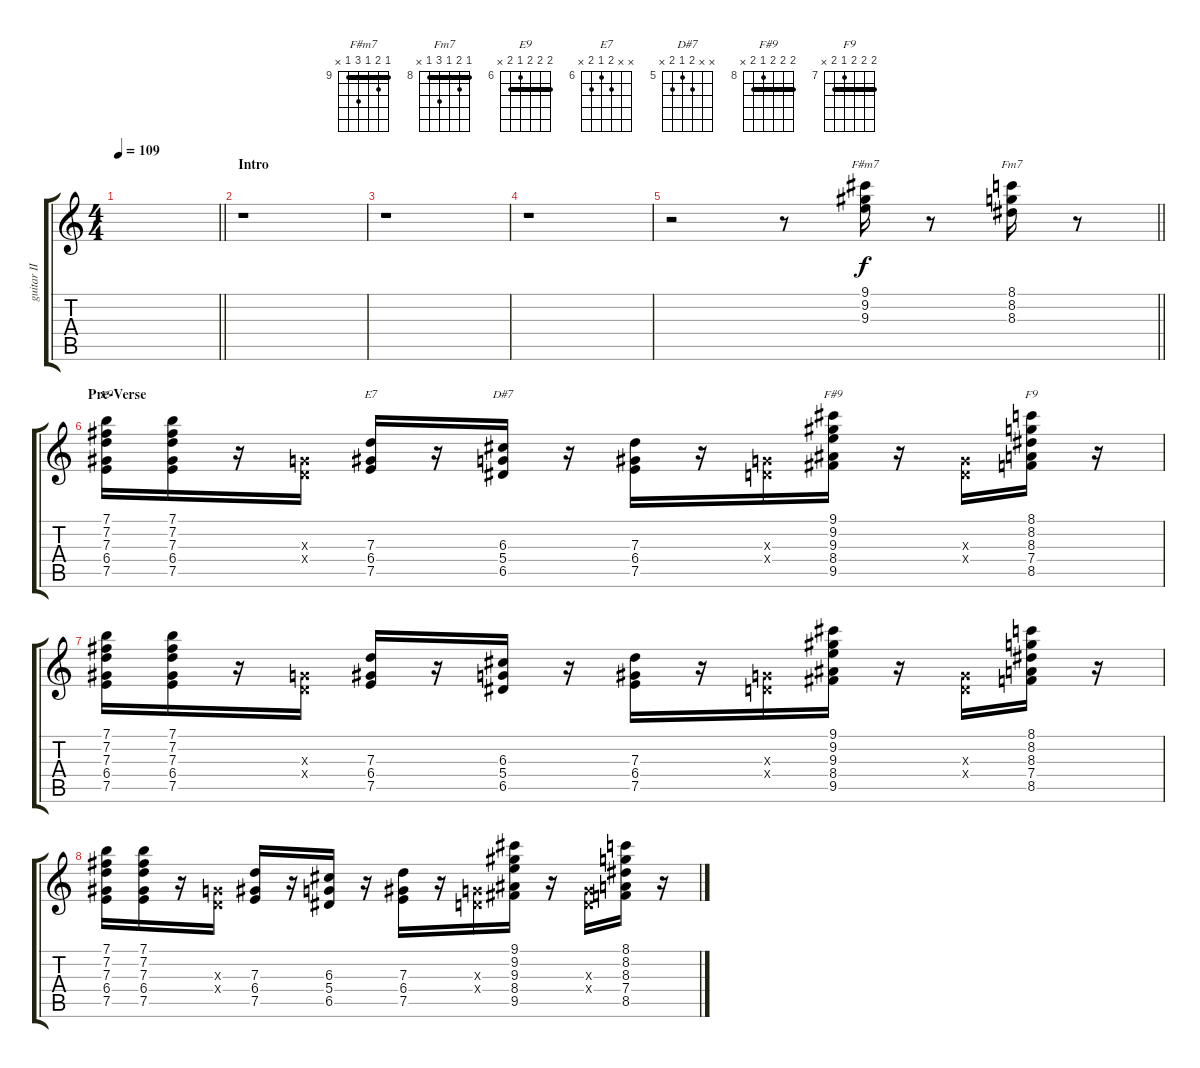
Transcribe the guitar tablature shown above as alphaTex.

\track ("guitar II" "guitar II") {instrument electricguitarclean}
\staff {score tabs}
\tuning (E4 B3 G3 D3 A2 E2) {hide}
\chord ("F#m7" 9 10 9 11 9 x) {firstfret 9 barre 9}
\chord ("Fm7" 8 9 8 10 8 x) {firstfret 8 barre 8}
\chord ("E9" 7 7 7 6 7 x) {firstfret 6 barre 7}
\chord ("E7" x x 7 6 7 x) {firstfret 6}
\chord ("D#7" x x 6 5 6 x) {firstfret 5}
\chord ("F#9" 9 9 9 8 9 x) {firstfret 8 barre 9}
\chord ("F9" 8 8 8 7 8 x) {firstfret 7 barre 8}
\ts (4 4)
\tempo 109
\clef g2
\barLineRight lightlight
\ks c
|
\section ("" "Intro")
\ks aminor
r.1 |
r.1 |
r.1 |
\barLineRight lightlight
r.2 r.8 (9.1 9.2 9.3).16{ch "F#m7"} r.8 (8.1 8.2 8.3).16{ch "Fm7"} r.8 |
\section ("" "Pre-Verse")
(7.1 7.2 7.3 6.4 7.5).16{ch "E9"} (7.1 7.2 7.3 6.4 7.5).16 r.16 (0.3{x} 0.4{x}).16 (7.3 6.4 7.5).16{ch "E7"} r.16 (6.3 5.4 6.5).16{ch "D#7"} r.16 (7.3 6.4 7.5).16 r.16 (0.3{x} 0.4{x}).16 (9.1 9.2 9.3 8.4 9.5).16{ch "F#9"} r.16 (0.3{x} 0.4{x}).16 (8.1 8.2 8.3 7.4 8.5).16{ch "F9"} r.16 |
(7.1 7.2 7.3 6.4 7.5).16 (7.1 7.2 7.3 6.4 7.5).16 r.16 (0.3{x} 0.4{x}).16 (7.3 6.4 7.5).16 r.16 (6.3 5.4 6.5).16 r.16 (7.3 6.4 7.5).16 r.16 (0.3{x} 0.4{x}).16 (9.1 9.2 9.3 8.4 9.5).16 r.16 (0.3{x} 0.4{x}).16 (8.1 8.2 8.3 7.4 8.5).16 r.16 |
(7.1 7.2 7.3 6.4 7.5).16 (7.1 7.2 7.3 6.4 7.5).16 r.16 (0.3{x} 0.4{x}).16 (7.3 6.4 7.5).16 r.16 (6.3 5.4 6.5).16 r.16 (7.3 6.4 7.5).16 r.16 (0.3{x} 0.4{x}).16 (9.1 9.2 9.3 8.4 9.5).16 r.16 (0.3{x} 0.4{x}).16 (8.1 8.2 8.3 7.4 8.5).16 r.16
